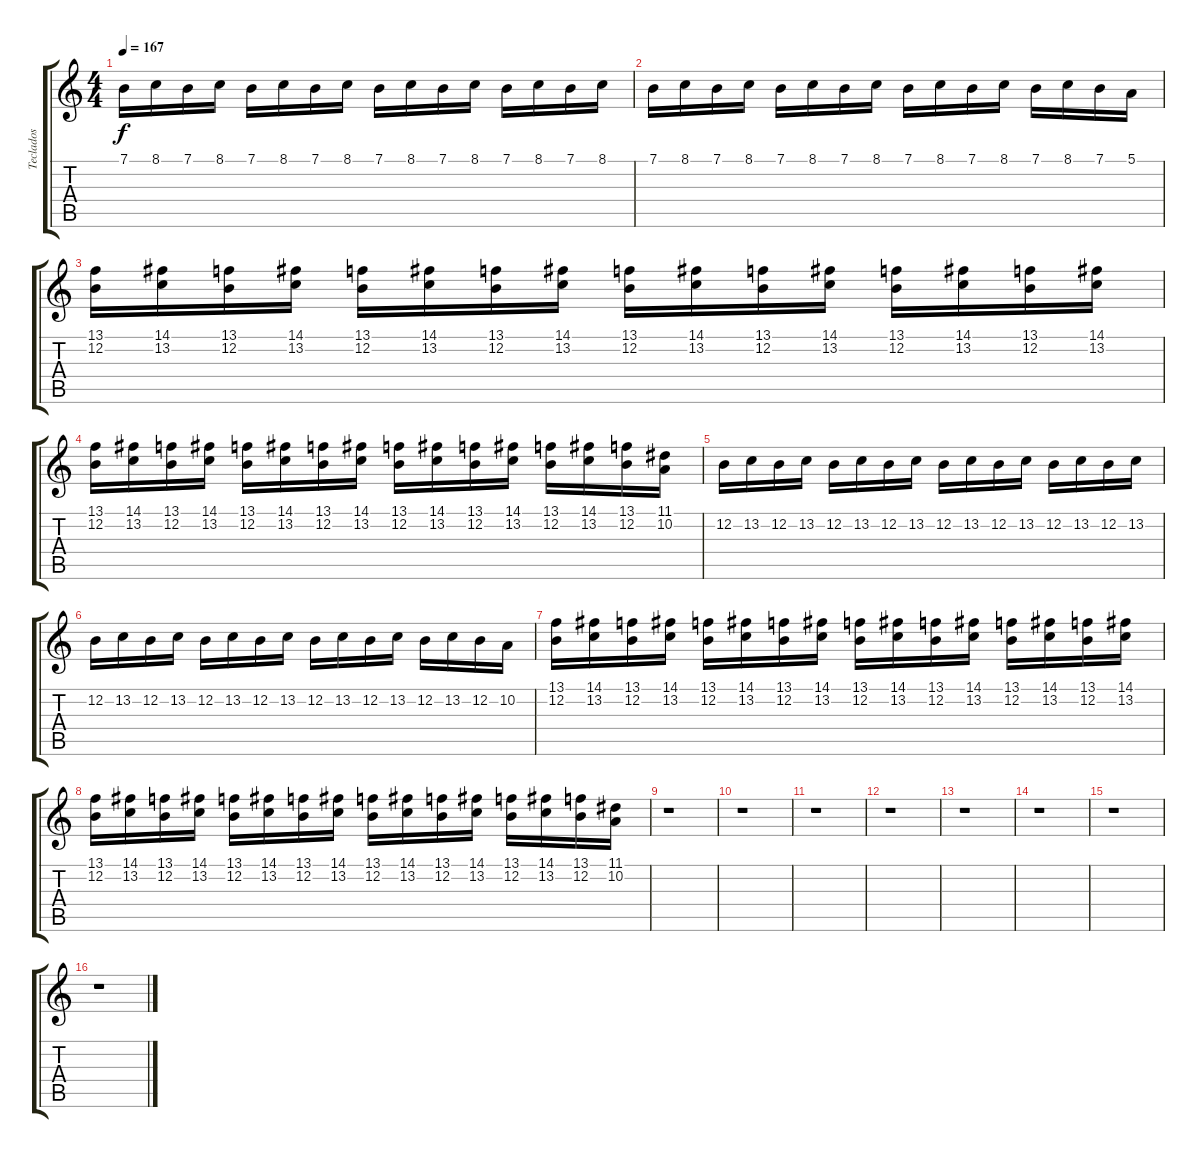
\track ("Teclados" "Teclados") {instrument synthbrass1}
\staff {score tabs}
\tuning (E4 B3 G3 D3 A2 E2) {hide}
\ts (4 4)
\tempo 167
\clef g2
\ks c
7.1.16{dy f instrument synthbrass1} 8.1.16 7.1.16 8.1.16 7.1.16 8.1.16 7.1.16 8.1.16 7.1.16 8.1.16 7.1.16 8.1.16 7.1.16 8.1.16 7.1.16 8.1.16 |
7.1.16 8.1.16 7.1.16 8.1.16 7.1.16 8.1.16 7.1.16 8.1.16 7.1.16 8.1.16 7.1.16 8.1.16 7.1.16 8.1.16 7.1.16 5.1.16 |
(13.1 12.2).16 (14.1 13.2).16 (13.1 12.2).16 (14.1 13.2).16 (13.1 12.2).16 (14.1 13.2).16 (13.1 12.2).16 (14.1 13.2).16 (13.1 12.2).16 (14.1 13.2).16 (13.1 12.2).16 (14.1 13.2).16 (13.1 12.2).16 (14.1 13.2).16 (13.1 12.2).16 (14.1 13.2).16 |
(13.1 12.2).16 (14.1 13.2).16 (13.1 12.2).16 (14.1 13.2).16 (13.1 12.2).16 (14.1 13.2).16 (13.1 12.2).16 (14.1 13.2).16 (13.1 12.2).16 (14.1 13.2).16 (13.1 12.2).16 (14.1 13.2).16 (13.1 12.2).16 (14.1 13.2).16 (13.1 12.2).16 (11.1 10.2).16 |
12.2.16 13.2.16 12.2.16 13.2.16 12.2.16 13.2.16 12.2.16 13.2.16 12.2.16 13.2.16 12.2.16 13.2.16 12.2.16 13.2.16 12.2.16 13.2.16 |
12.2.16 13.2.16 12.2.16 13.2.16 12.2.16 13.2.16 12.2.16 13.2.16 12.2.16 13.2.16 12.2.16 13.2.16 12.2.16 13.2.16 12.2.16 10.2.16 |
(13.1 12.2).16 (14.1 13.2).16 (13.1 12.2).16 (14.1 13.2).16 (13.1 12.2).16 (14.1 13.2).16 (13.1 12.2).16 (14.1 13.2).16 (13.1 12.2).16 (14.1 13.2).16 (13.1 12.2).16 (14.1 13.2).16 (13.1 12.2).16 (14.1 13.2).16 (13.1 12.2).16 (14.1 13.2).16 |
(13.1 12.2).16 (14.1 13.2).16 (13.1 12.2).16 (14.1 13.2).16 (13.1 12.2).16 (14.1 13.2).16 (13.1 12.2).16 (14.1 13.2).16 (13.1 12.2).16 (14.1 13.2).16 (13.1 12.2).16 (14.1 13.2).16 (13.1 12.2).16 (14.1 13.2).16 (13.1 12.2).16 (11.1 10.2).16 |
r.1 |
r.1 |
r.1 |
r.1 |
r.1 |
r.1 |
r.1 |
r.1
